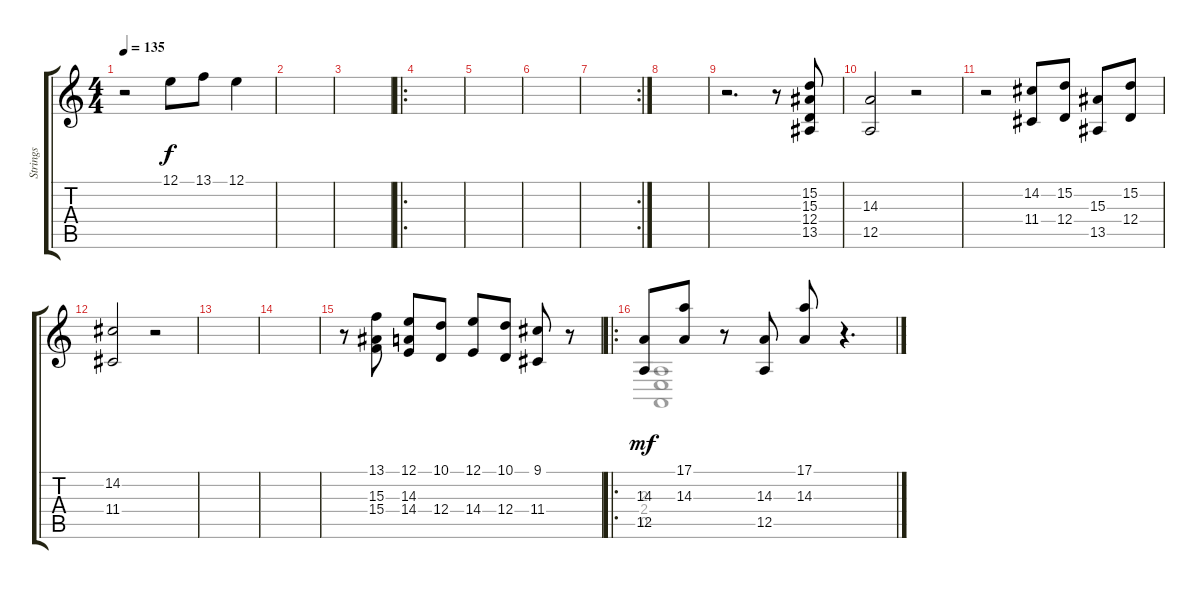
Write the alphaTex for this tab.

\track ("Strings" "Strings") {instrument stringensemble1}
\staff {score tabs}
\tuning (E4 B3 G3 D3 A2 E2) {hide}
\voice
\ts (4 4)
\tempo 135
\clef g2
\ks c
r.2{dy f} 12.1.8 13.1.8 12.1.4 |
|
|
\ro
|
|
|
\rc 2
|
|
r.2{d} r.8 (15.2 15.3 12.4 13.5).8 |
(14.3 12.5).2 r.2 |
r.2 (14.2 11.4).8 (15.2 12.4).8 (15.3 13.5).8 (15.2 12.4).8 |
(14.2 11.4).2 r.2 |
|
|
r.8 (13.1 15.3 15.4).8 (12.1 14.3 14.4).8 (10.1 12.4).8 (12.1 14.4).8 (10.1 12.4).8 (9.1 11.4).8 r.8 |
\ro
(14.3 12.5).8{dy mf} (17.1 14.3).8 r.8 (14.3 12.5).8 (17.1 14.3).8 r.4{d}
\voice
\clef g2
\ottava regular
\simile none
\ks c
|
|
|
|
|
|
|
|
|
|
|
|
|
|
|
(2.3 2.4 0.5).1
